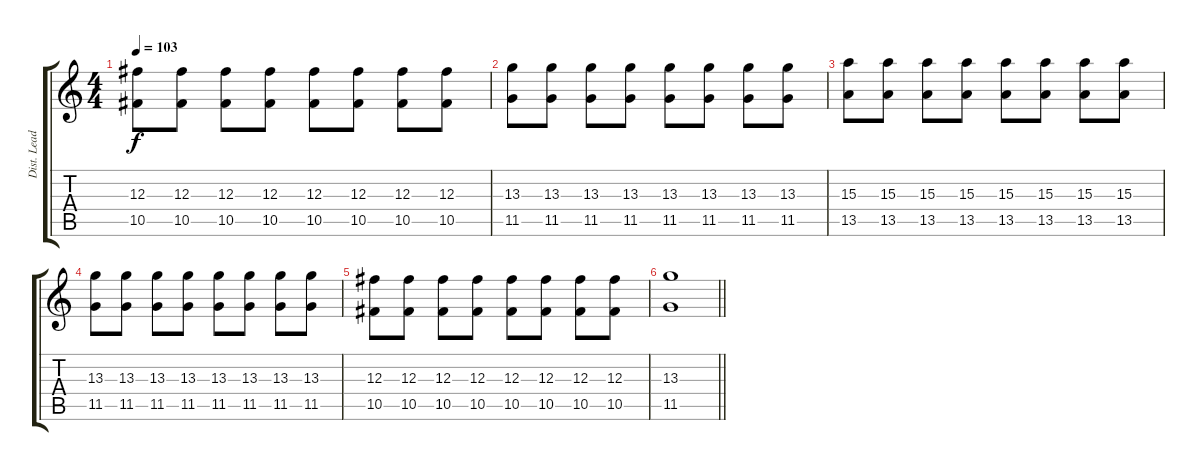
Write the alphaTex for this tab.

\track ("Dist. Lead Guitar" "Dist. Lead") {instrument distortionguitar}
\staff {score tabs}
\tuning (Eb4 Bb3 Gb3 Db3 Ab2 Db2) {hide}
\ts (4 4)
\tempo 103
\clef g2
\ks c
(12.3 10.5).8{dy f} (12.3 10.5).8 (12.3 10.5).8 (12.3 10.5).8 (12.3 10.5).8 (12.3 10.5).8 (12.3 10.5).8 (12.3 10.5).8 |
(13.3 11.5).8 (13.3 11.5).8 (13.3 11.5).8 (13.3 11.5).8 (13.3 11.5).8 (13.3 11.5).8 (13.3 11.5).8 (13.3 11.5).8 |
(15.3 13.5).8 (15.3 13.5).8 (15.3 13.5).8 (15.3 13.5).8 (15.3 13.5).8 (15.3 13.5).8 (15.3 13.5).8 (15.3 13.5).8 |
(13.3 11.5).8 (13.3 11.5).8 (13.3 11.5).8 (13.3 11.5).8 (13.3 11.5).8 (13.3 11.5).8 (13.3 11.5).8 (13.3 11.5).8 |
(12.3 10.5).8 (12.3 10.5).8 (12.3 10.5).8 (12.3 10.5).8 (12.3 10.5).8 (12.3 10.5).8 (12.3 10.5).8 (12.3 10.5).8 |
\barLineRight lightlight
(13.3 11.5).1
